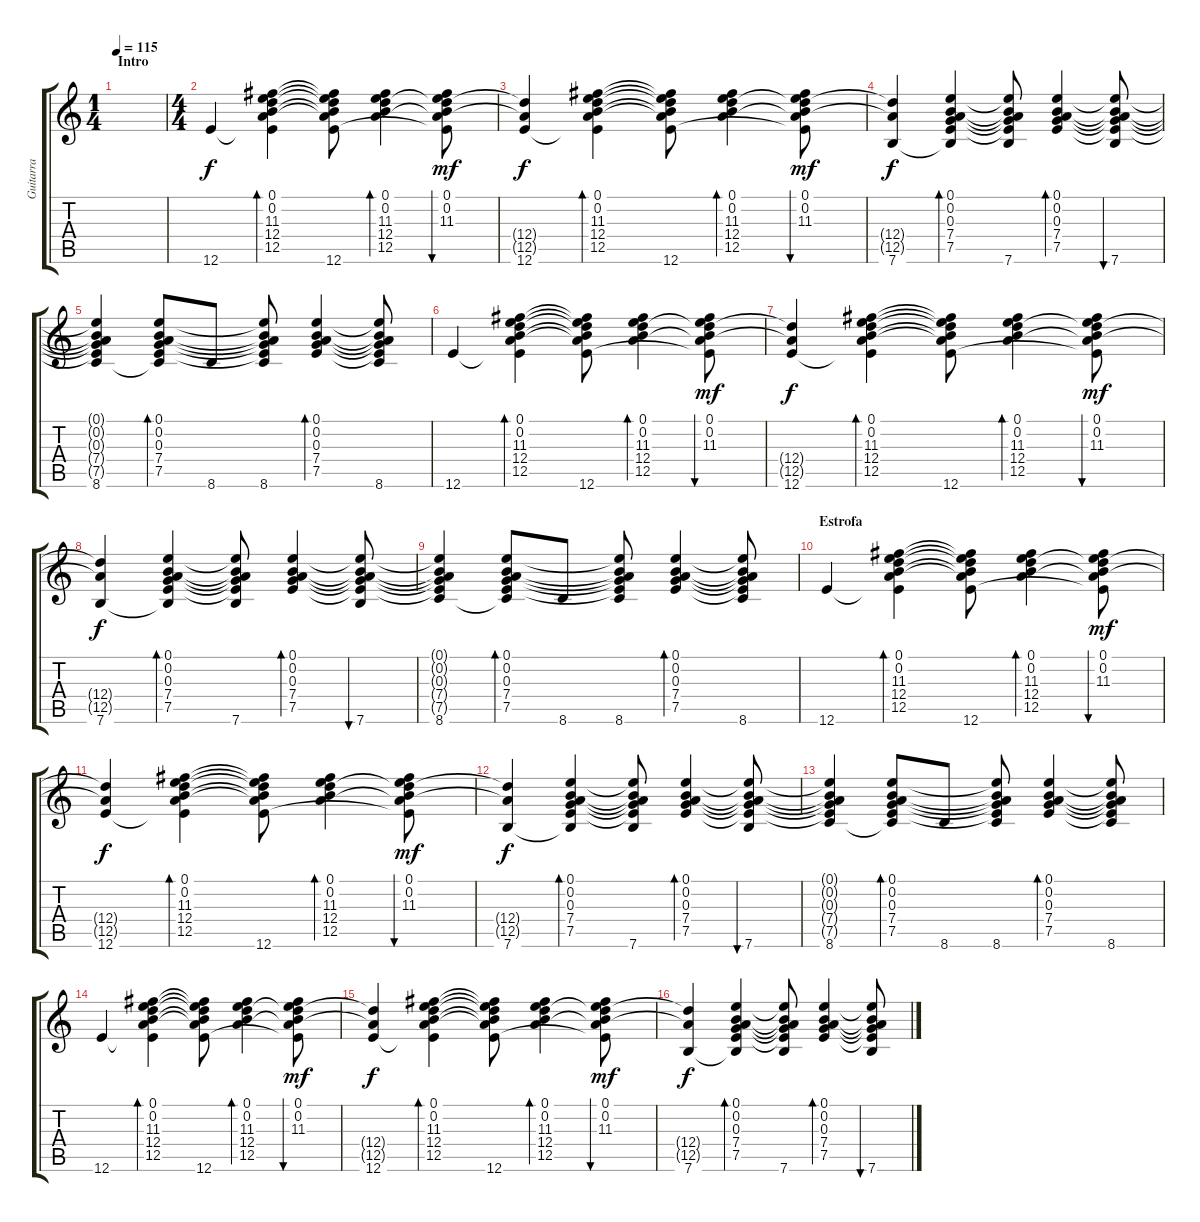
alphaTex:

\track ("Guitarra" "Guitarra") {instrument acousticguitarnylon}
\staff {score tabs}
\tuning (E4 B3 G3 D3 A2 E2) {hide}
\ts (1 4)
\section ("" "Intro")
\tempo 115
\clef g2
\ks c
|
\ts (4 4)
12.6.4 (0.1 0.2 11.3 12.4 12.5 12.6{t}).4{bd 60} (0.1{t} 0.2{t} 11.3{t} 12.4{t} 12.5{t} 12.6).8 (0.1 0.2 11.3 12.4 12.5).4{bd 60} (0.1 0.2 11.3 12.4{t} 12.5{t} 12.6{t}).8{bu 60 dy mf} |
(12.4{t} 12.5{t} 12.6).4{dy f} (0.1 0.2 11.3 12.4 12.5 12.6{t}).4{bd 60} (0.1{t} 0.2{t} 11.3{t} 12.4{t} 12.5{t} 12.6).8 (0.1 0.2 11.3 12.4 12.5).4{bd 60} (0.1 0.2 11.3 12.4{t} 12.5{t} 12.6{t}).8{bu 60 dy mf} |
(12.4{t} 12.5{t} 7.6).4{dy f} (0.1 0.2 0.3 7.4 7.5 7.6{t}).4{bd 60} (0.1{t} 0.2{t} 0.3{t} 7.4{t} 7.5{t} 7.6).8 (0.1 0.2 0.3 7.4 7.5).4{bd 60} (0.1{t} 0.2{t} 0.3{t} 7.4{t} 7.5{t} 7.6).8{bu 60} |
(0.1{t} 0.2{t} 0.3{t} 7.4{t} 7.5{t} 8.6).4 (0.1 0.2 0.3 7.4 7.5 8.6{t}).8{bd 60} 8.6.8 (0.1{t} 0.2{t} 0.3{t} 7.4{t} 7.5{t} 8.6).8 (0.1 0.2 0.3 7.4 7.5).4{bd 60} (0.1{t} 0.2{t} 0.3{t} 7.4{t} 7.5{t} 8.6).8 |
12.6.4 (0.1 0.2 11.3 12.4 12.5 12.6{t}).4{bd 60} (0.1{t} 0.2{t} 11.3{t} 12.4{t} 12.5{t} 12.6).8 (0.1 0.2 11.3 12.4 12.5).4{bd 60} (0.1 0.2 11.3 12.4{t} 12.5{t} 12.6{t}).8{bu 60 dy mf} |
(12.4{t} 12.5{t} 12.6).4{dy f} (0.1 0.2 11.3 12.4 12.5 12.6{t}).4{bd 60} (0.1{t} 0.2{t} 11.3{t} 12.4{t} 12.5{t} 12.6).8 (0.1 0.2 11.3 12.4 12.5).4{bd 60} (0.1 0.2 11.3 12.4{t} 12.5{t} 12.6{t}).8{bu 60 dy mf} |
(12.4{t} 12.5{t} 7.6).4{dy f} (0.1 0.2 0.3 7.4 7.5 7.6{t}).4{bd 60} (0.1{t} 0.2{t} 0.3{t} 7.4{t} 7.5{t} 7.6).8 (0.1 0.2 0.3 7.4 7.5).4{bd 60} (0.1{t} 0.2{t} 0.3{t} 7.4{t} 7.5{t} 7.6).8{bu 60} |
(0.1{t} 0.2{t} 0.3{t} 7.4{t} 7.5{t} 8.6).4 (0.1 0.2 0.3 7.4 7.5 8.6{t}).8{bd 60} 8.6.8 (0.1{t} 0.2{t} 0.3{t} 7.4{t} 7.5{t} 8.6).8 (0.1 0.2 0.3 7.4 7.5).4{bd 60} (0.1{t} 0.2{t} 0.3{t} 7.4{t} 7.5{t} 8.6).8 |
\section ("" "Estrofa")
12.6.4 (0.1 0.2 11.3 12.4 12.5 12.6{t}).4{bd 60} (0.1{t} 0.2{t} 11.3{t} 12.4{t} 12.5{t} 12.6).8 (0.1 0.2 11.3 12.4 12.5).4{bd 60} (0.1 0.2 11.3 12.4{t} 12.5{t} 12.6{t}).8{bu 60 dy mf} |
(12.4{t} 12.5{t} 12.6).4{dy f} (0.1 0.2 11.3 12.4 12.5 12.6{t}).4{bd 60} (0.1{t} 0.2{t} 11.3{t} 12.4{t} 12.5{t} 12.6).8 (0.1 0.2 11.3 12.4 12.5).4{bd 60} (0.1 0.2 11.3 12.4{t} 12.5{t} 12.6{t}).8{bu 60 dy mf} |
(12.4{t} 12.5{t} 7.6).4{dy f} (0.1 0.2 0.3 7.4 7.5 7.6{t}).4{bd 60} (0.1{t} 0.2{t} 0.3{t} 7.4{t} 7.5{t} 7.6).8 (0.1 0.2 0.3 7.4 7.5).4{bd 60} (0.1{t} 0.2{t} 0.3{t} 7.4{t} 7.5{t} 7.6).8{bu 60} |
(0.1{t} 0.2{t} 0.3{t} 7.4{t} 7.5{t} 8.6).4 (0.1 0.2 0.3 7.4 7.5 8.6{t}).8{bd 60} 8.6.8 (0.1{t} 0.2{t} 0.3{t} 7.4{t} 7.5{t} 8.6).8 (0.1 0.2 0.3 7.4 7.5).4{bd 60} (0.1{t} 0.2{t} 0.3{t} 7.4{t} 7.5{t} 8.6).8 |
12.6.4 (0.1 0.2 11.3 12.4 12.5 12.6{t}).4{bd 60} (0.1{t} 0.2{t} 11.3{t} 12.4{t} 12.5{t} 12.6).8 (0.1 0.2 11.3 12.4 12.5).4{bd 60} (0.1 0.2 11.3 12.4{t} 12.5{t} 12.6{t}).8{bu 60 dy mf} |
(12.4{t} 12.5{t} 12.6).4{dy f} (0.1 0.2 11.3 12.4 12.5 12.6{t}).4{bd 60} (0.1{t} 0.2{t} 11.3{t} 12.4{t} 12.5{t} 12.6).8 (0.1 0.2 11.3 12.4 12.5).4{bd 60} (0.1 0.2 11.3 12.4{t} 12.5{t} 12.6{t}).8{bu 60 dy mf} |
(12.4{t} 12.5{t} 7.6).4{dy f} (0.1 0.2 0.3 7.4 7.5 7.6{t}).4{bd 60} (0.1{t} 0.2{t} 0.3{t} 7.4{t} 7.5{t} 7.6).8 (0.1 0.2 0.3 7.4 7.5).4{bd 60} (0.1{t} 0.2{t} 0.3{t} 7.4{t} 7.5{t} 7.6).8{bu 60}
